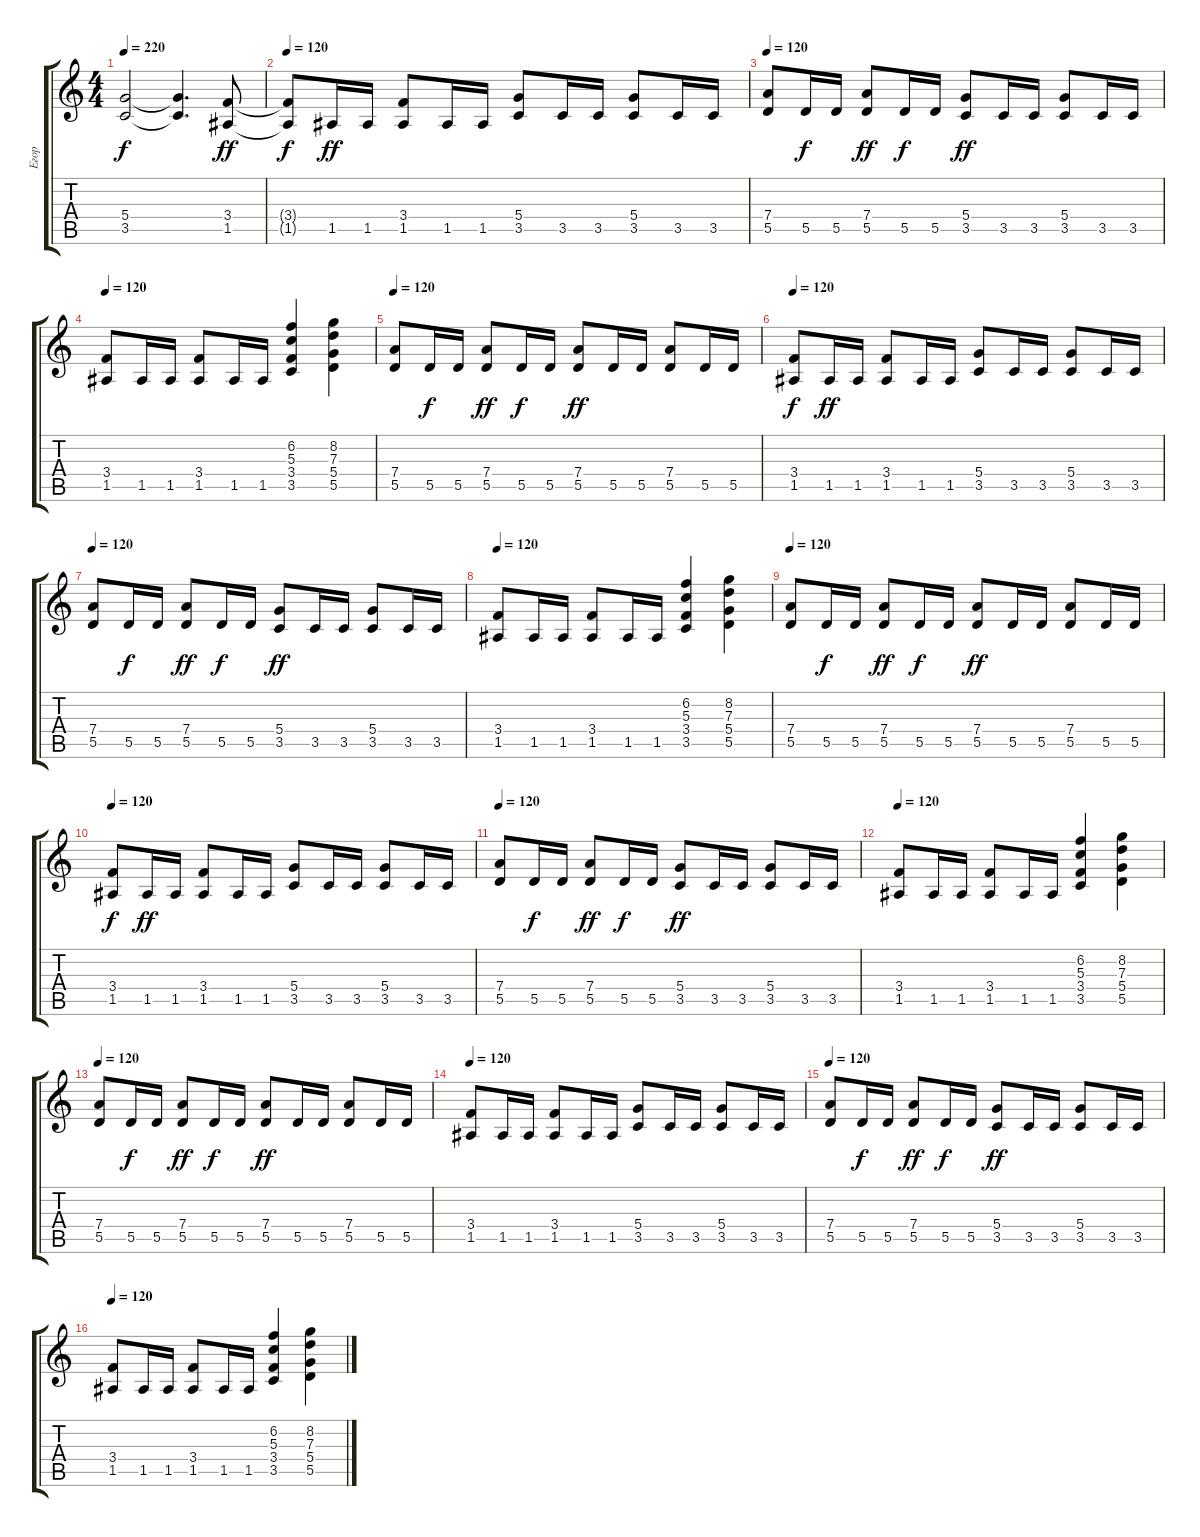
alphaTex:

\track ("Егор" "Егор") {instrument distortionguitar}
\staff {score tabs}
\tuning (E4 B3 G3 D3 A2 E2) {hide}
\ts (4 4)
\tempo 220
\clef g2
\ks c
(5.4{t} 3.5{t}).2{dy f} (5.4{t} 3.5{t}).4{d} (3.4 1.5).8{dy ff} |
\tempo 120
(3.4{t} 1.5{t}).8{dy f} 1.5.16{dy ff} 1.5.16 (3.4 1.5).8 1.5.16 1.5.16 (5.4 3.5).8 3.5.16 3.5.16 (5.4 3.5).8 3.5.16 3.5.16 |
\tempo 120
(7.4 5.5).8 5.5.16{dy f} 5.5.16 (7.4 5.5).8{dy ff} 5.5.16{dy f} 5.5.16 (5.4 3.5).8{dy ff} 3.5.16 3.5.16 (5.4 3.5).8 3.5.16 3.5.16 |
\tempo 120
(3.4 1.5).8 1.5.16 1.5.16 (3.4 1.5).8 1.5.16 1.5.16 (6.2 5.3 3.4 3.5).4 (8.2 7.3 5.4 5.5).4 |
\tempo 120
(7.4 5.5).8 5.5.16{dy f} 5.5.16 (7.4 5.5).8{dy ff} 5.5.16{dy f} 5.5.16 (7.4 5.5).8{dy ff} 5.5.16 5.5.16 (7.4 5.5).8 5.5.16 5.5.16 |
\tempo 120
(3.4 1.5).8{dy f} 1.5.16{dy ff} 1.5.16 (3.4 1.5).8 1.5.16 1.5.16 (5.4 3.5).8 3.5.16 3.5.16 (5.4 3.5).8 3.5.16 3.5.16 |
\tempo 120
(7.4 5.5).8 5.5.16{dy f} 5.5.16 (7.4 5.5).8{dy ff} 5.5.16{dy f} 5.5.16 (5.4 3.5).8{dy ff} 3.5.16 3.5.16 (5.4 3.5).8 3.5.16 3.5.16 |
\tempo 120
(3.4 1.5).8 1.5.16 1.5.16 (3.4 1.5).8 1.5.16 1.5.16 (6.2 5.3 3.4 3.5).4 (8.2 7.3 5.4 5.5).4 |
\tempo 120
(7.4 5.5).8 5.5.16{dy f} 5.5.16 (7.4 5.5).8{dy ff} 5.5.16{dy f} 5.5.16 (7.4 5.5).8{dy ff} 5.5.16 5.5.16 (7.4 5.5).8 5.5.16 5.5.16 |
\tempo 120
(3.4 1.5).8{dy f} 1.5.16{dy ff} 1.5.16 (3.4 1.5).8 1.5.16 1.5.16 (5.4 3.5).8 3.5.16 3.5.16 (5.4 3.5).8 3.5.16 3.5.16 |
\tempo 120
(7.4 5.5).8 5.5.16{dy f} 5.5.16 (7.4 5.5).8{dy ff} 5.5.16{dy f} 5.5.16 (5.4 3.5).8{dy ff} 3.5.16 3.5.16 (5.4 3.5).8 3.5.16 3.5.16 |
\tempo 120
(3.4 1.5).8 1.5.16 1.5.16 (3.4 1.5).8 1.5.16 1.5.16 (6.2 5.3 3.4 3.5).4 (8.2 7.3 5.4 5.5).4 |
\tempo 120
(7.4 5.5).8 5.5.16{dy f} 5.5.16 (7.4 5.5).8{dy ff} 5.5.16{dy f} 5.5.16 (7.4 5.5).8{dy ff} 5.5.16 5.5.16 (7.4 5.5).8 5.5.16 5.5.16 |
\tempo 120
(3.4 1.5).8 1.5.16 1.5.16 (3.4 1.5).8 1.5.16 1.5.16 (5.4 3.5).8 3.5.16 3.5.16 (5.4 3.5).8 3.5.16 3.5.16 |
\tempo 120
(7.4 5.5).8 5.5.16{dy f} 5.5.16 (7.4 5.5).8{dy ff} 5.5.16{dy f} 5.5.16 (5.4 3.5).8{dy ff} 3.5.16 3.5.16 (5.4 3.5).8 3.5.16 3.5.16 |
\tempo 120
(3.4 1.5).8 1.5.16 1.5.16 (3.4 1.5).8 1.5.16 1.5.16 (6.2 5.3 3.4 3.5).4 (8.2 7.3 5.4 5.5).4
